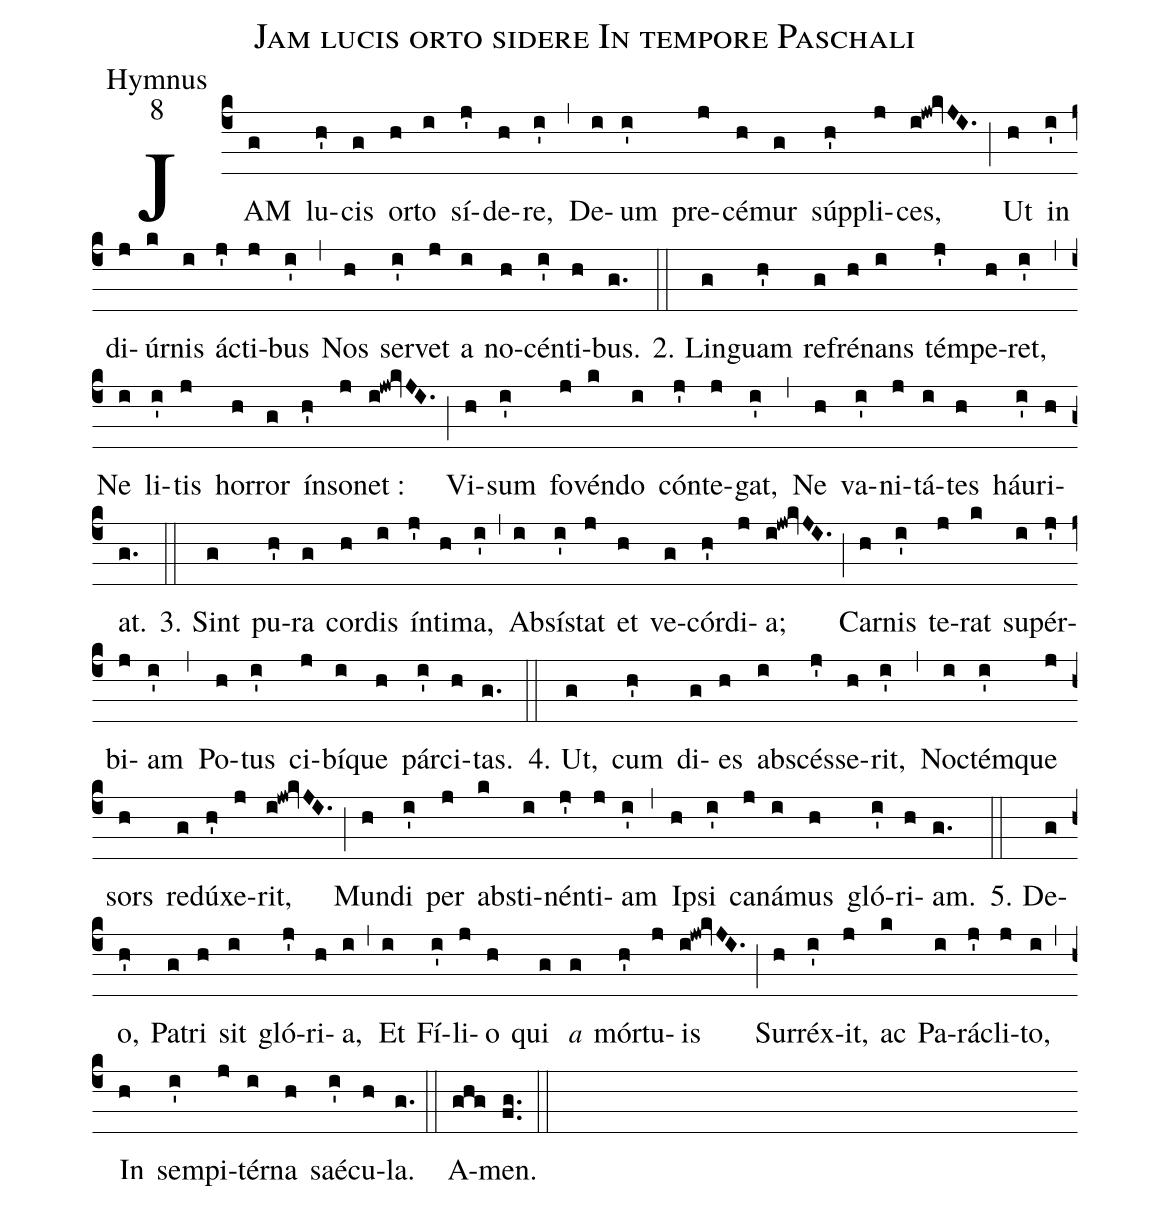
name:Jam lucis orto sidere In tempore Paschali;
office-part:Hymnus;
mode:8;
%%
(c4) JAM(g) lu(h')cis(g) or(h)to(i) sí(j')de(h)re,(i') (,) De(i)um(i') pre(j)cé(h)mur(g) súp(h')pli(j)ces,(i!jw!kvJI.) (;) Ut(h) in(i') di(j)úr(k)nis(i) á(j')cti(j)bus(i') (,) Nos(h) ser(i')vet(j) a(i) no(h)cén(i')ti(h)bus.(g.) (::)
2. Lin(g)guam(h') re(g)fré(h)nans(i) tém(j')pe(h)ret,(i') (,) Ne(i) li(i')tis(j) hor(h)ror(g) ín(h')so(j)net :(i!jw!kvJI.) (;) Vi(h)sum(i') fo(j)vén(k)do(i) cón(j')te(j)gat,(i') (,) Ne(h) va(i')ni(j)tá(i)tes(h) háu(i')ri(h)at.(g.) (::)
3. Sint(g) pu(h')ra(g) cor(h)dis(i) ín(j')ti(h)ma,(i') (,) Ab(i)sí(i')stat(j) et(h) ve(g)cór(h')di(j)a;(i!jw!kvJI.) (;) Car(h)nis(i') te(j)rat(k) su(i)pér(j')bi(j)am(i') (,) Po(h)tus(i') ci(j)bí(i)que(h) pár(i')ci(h)tas.(g.) (::)
4. Ut,(g) cum(h') di(g)es(h) ab(i)scés(j')se(h)rit,(i') (,) No(i)ctém(i')que(j) sors(h) re(g)dú(h')xe(j)rit,(i!jw!kvJI.) (;) Mun(h)di(i') per(j) ab(k)sti(i)nén(j')ti(j)am(i') (,) I(h)psi(i') ca(j)ná(i)mus(h) gló(i')ri(h)am.(g.) (::)
5. De(g)o,(h') Pa(g)tri(h) sit(i) gló(j')ri(h)a,(i) (,) Et(i) Fí(i')li(j)o(h) qui(g) <e>a</e>(g) mór(h')tu(j)is(i!jw!kvJI.) (;) Sur(h)réx(i')it,(j) ac(k) Pa(i)rá(j')cli(j)to,(i) (,) In(h) semp(i')i(j)tér(i)na(h) saé(i')cu(h)la.(g.) (::)
A(ghg)men.(fg..) (::)
